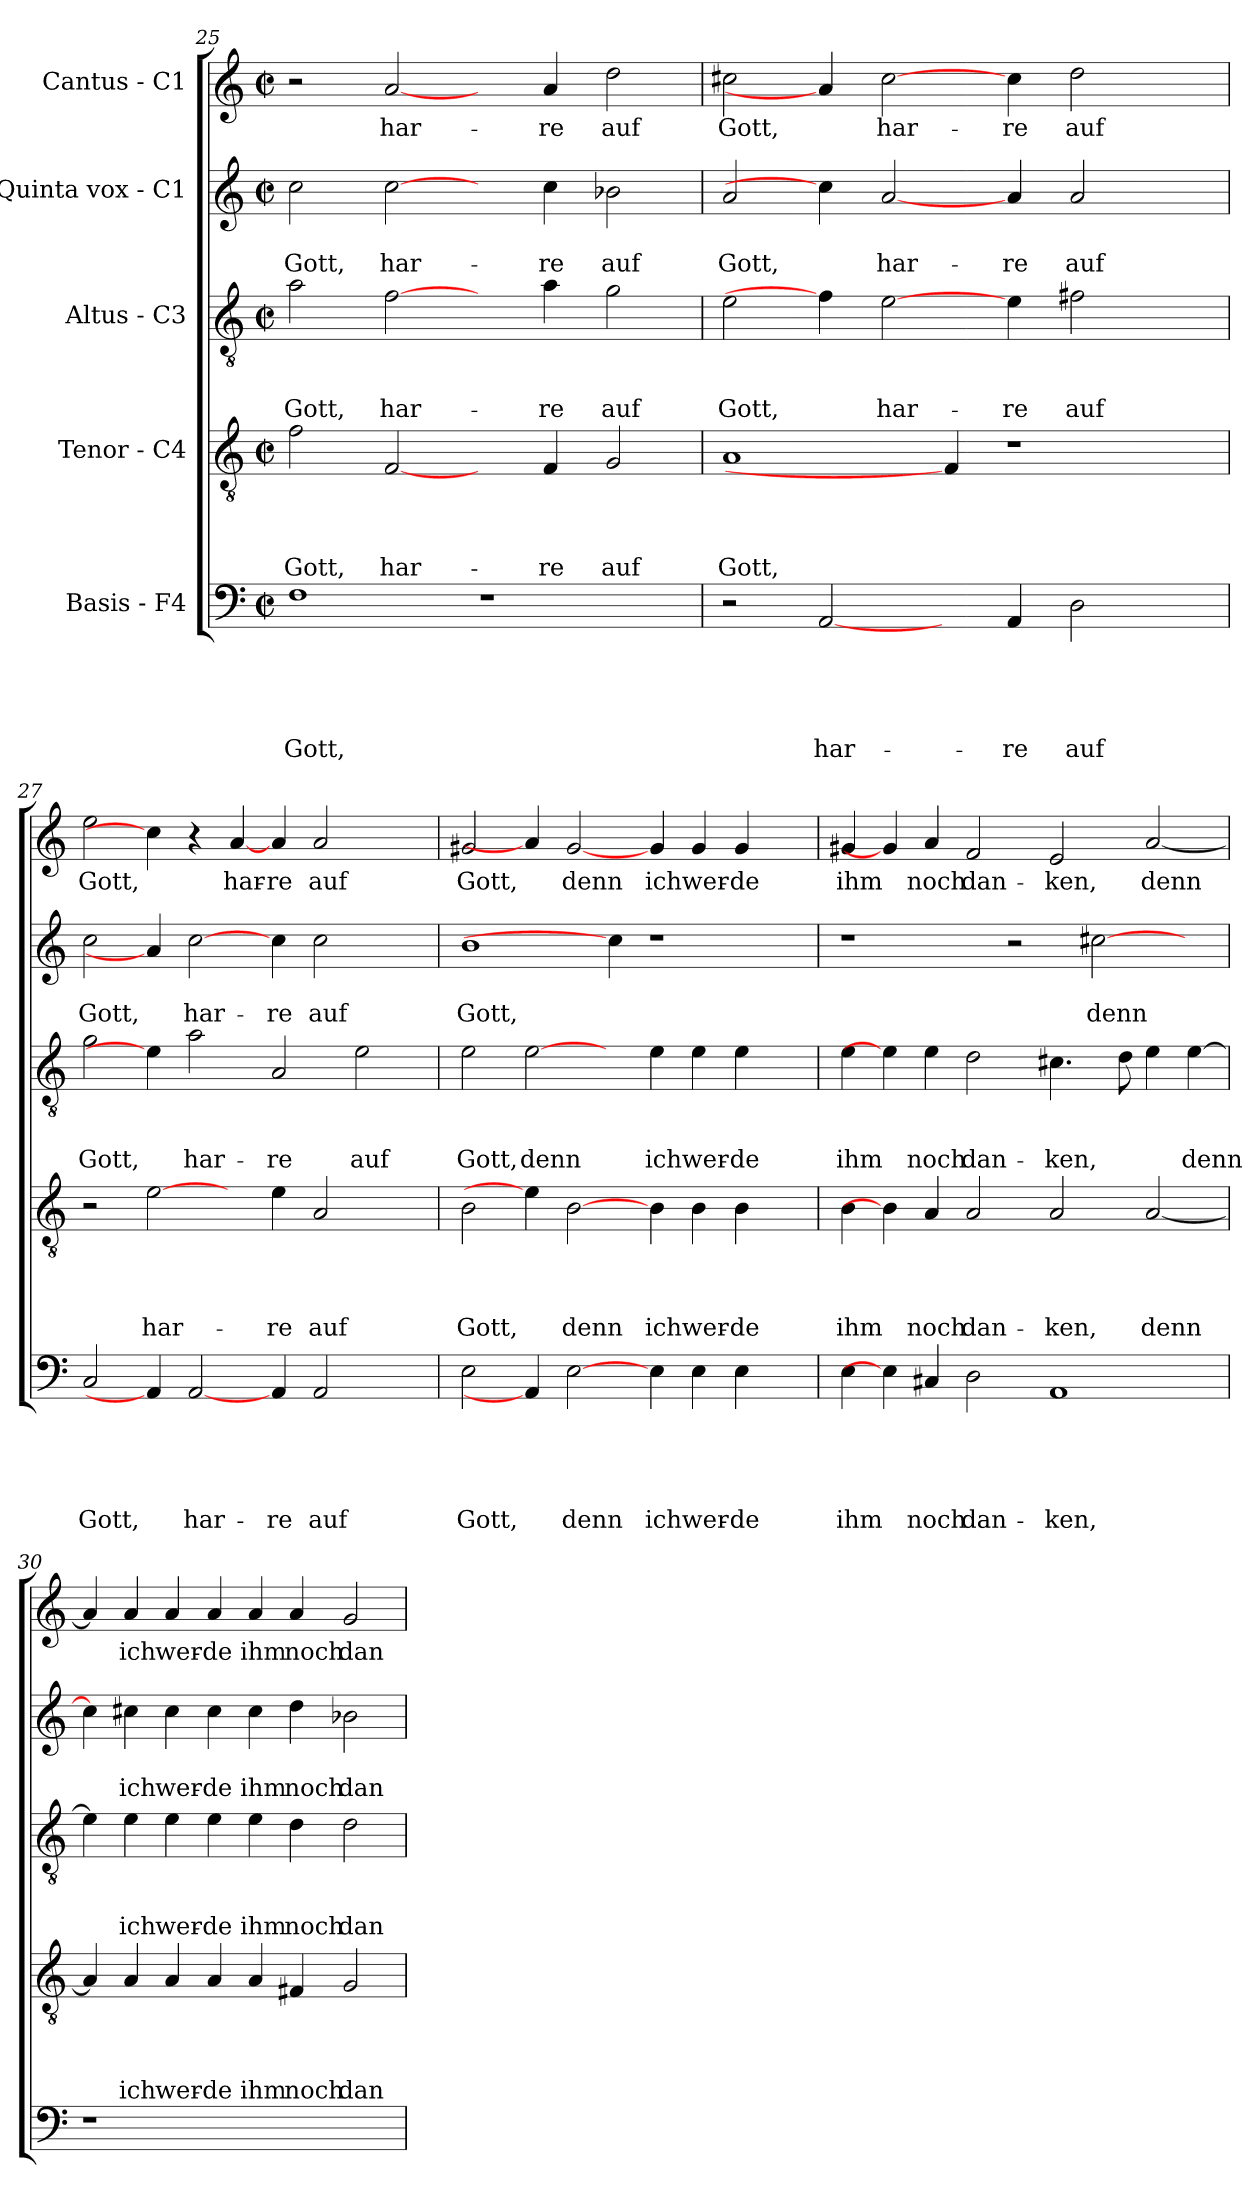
**kern	**text	**text	**text	**text	**text	**kern	**text	**text	**text	**text	**kern	**text	**text	**text	**kern	**text	**text	**kern	**text
*part5	*part5	*part5	*part5	*part5	*part5	*part4	*part4	*part4	*part4	*part4	*part3	*part3	*part3	*part3	*part2	*part2	*part2	*part1	*part1
*staff5	*staff5	*staff5	*staff5	*staff5	*staff5	*staff4	*staff4	*staff4	*staff4	*staff4	*staff3	*staff3	*staff3	*staff3	*staff2	*staff2	*staff2	*staff1	*staff1
*I"Basis - F4	*	*	*	*	*	*I"Tenor - C4	*	*	*	*	*I"Altus - C3	*	*	*	*I"Quinta vox - C1	*	*	*I"Cantus - C1	*
*clefF4	*	*	*	*	*	*clefGv2	*	*	*	*	*clefGv2	*	*	*	*clefG2	*	*	*clefG2	*
*k[]	*	*	*	*	*	*k[]	*	*	*	*	*k[]	*	*	*	*k[]	*	*	*k[]	*
*C:	*	*	*	*	*	*C:	*	*	*	*	*C:	*	*	*	*C:	*	*	*C:	*
*M2/2	*	*	*	*	*	*M2/2	*	*	*	*	*M2/2	*	*	*	*M2/2	*	*	*M2/2	*
*met(c|)	*	*	*	*	*	*met(c|)	*	*	*	*	*met(c|)	*	*	*	*met(c|)	*	*	*met(c|)	*
=25	=25	=25	=25	=25	=25	=25	=25	=25	=25	=25	=25	=25	=25	=25	=25	=25	=25	=25	=25
!	!	!	!	!	!LO:LY:b	!	!	!	!	!LO:LY:b	!	!	!	!LO:LY:b	!	!	!LO:LY:b	!	!
1F	.	.	.	.	Gott,	2f\	.	.	.	Gott,	2a\	.	.	Gott,	2cc\	.	Gott,	2r	.
!	!	!	!	!	!	!	!	!	!	!LO:LY:b	!	!	!	!LO:LY:b	!	!	!LO:LY:b	!	!LO:LY:b
.	.	.	.	.	.	[2F/	.	.	.	har-	[2f\	.	.	har-	[2cc\	.	har-	[2a/	har-
1r	.	.	.	.	.	4ryy	.	.	.	.	4ryy	.	.	.	4ryy	.	.	4ryy	.
!	!	!	!	!	!	!	!	!	!	!LO:LY:b	!	!	!	!LO:LY:b	!	!	!LO:LY:b	!	!LO:LY:b
.	.	.	.	.	.	4F/	.	.	.	-re	4a\	.	.	-re	4cc\	.	-re	4a/	-re
!	!	!	!	!	!	!	!	!	!	!LO:LY:b	!	!	!	!LO:LY:b	!	!	!LO:LY:b	!	!LO:LY:b
.	.	.	.	.	.	2G/	.	.	.	auf	2g\	.	.	auf	2b-X\	.	auf	2dd\	auf
=26	=26	=26	=26	=26	=26	=26	=26	=26	=26	=26	=26	=26	=26	=26	=26	=26	=26	=26	=26
!	!	!	!	!	!	!	!	!	!	!LO:LY:b	!	!	!	!LO:LY:b	!	!	!LO:LY:b	!	!LO:LY:b
2r	.	.	.	.	.	1A	.	.	.	Gott,	2e\	.	.	Gott,	2a/	.	Gott,	2cc#X\	Gott,
!	!	!	!	!	!LO:LY:b	!	!	!	!	!	!	!	!	!	!	!	!	!	!
[2AA/	.	.	.	.	har-	.	.	.	.	.	4f\]	.	.	.	4cc\]	.	.	4a/]	.
!	!	!	!	!	!	!	!	!	!	!	!	!	!	!LO:LY:b	!	!	!LO:LY:b	!	!LO:LY:b
.	.	.	.	.	.	.	.	.	.	.	[2e\	.	.	har-	[2a/	.	har-	[2cc#\	har-
4ryy	.	.	.	.	.	4F/]	.	.	.	.	.	.	.	.	.	.	.	.	.
!	!	!	!	!	!LO:LY:b	!	!	!	!	!	!	!	!	!LO:LY:b	!	!	!LO:LY:b	!	!LO:LY:b
4AA/	.	.	.	.	-re	1r	.	.	.	.	4e\	.	.	-re	4a/	.	-re	4cc#\	-re
!	!	!	!	!	!LO:LY:b	!	!	!	!	!	!	!	!	!LO:LY:b	!	!	!LO:LY:b	!	!LO:LY:b
2D\	.	.	.	.	auf	.	.	.	.	.	2f#X\	.	.	auf	2a/	.	auf	2dd\	auf
4ryy	.	.	.	.	.	.	.	.	.	.	4ryy	.	.	.	4ryy	.	.	4ryy	.
=27	=27	=27	=27	=27	=27	=27	=27	=27	=27	=27	=27	=27	=27	=27	=27	=27	=27	=27	=27
!	!	!	!	!	!LO:LY:b	!	!	!	!	!	!	!	!	!LO:LY:b	!	!	!LO:LY:b	!	!LO:LY:b
2C/	.	.	.	.	Gott,	2r	.	.	.	.	2g\	.	.	Gott,	2cc\	.	Gott,	2ee\	Gott,
!	!	!	!	!	!	!	!	!	!	!LO:LY:b	!	!	!	!	!	!	!	!	!
4AA/]	.	.	.	.	.	[2e\	.	.	.	har-	4e\]	.	.	.	4a/]	.	.	4cc#\]	.
!	!	!	!	!	!LO:LY:b	!	!	!	!	!	!	!	!	!LO:LY:b	!	!	!LO:LY:b	!	!
[2AA/	.	.	.	.	har-	.	.	.	.	.	2a\	.	.	har-	[2cc\	.	har-	4r	.
!	!	!	!	!	!	!	!	!	!	!	!	!	!	!	!	!	!	!	!LO:LY:b
.	.	.	.	.	.	4ryy	.	.	.	.	.	.	.	.	.	.	.	[4a/	har-
!	!	!	!	!	!LO:LY:b	!	!	!	!	!LO:LY:b	!	!	!	!LO:LY:b	!	!	!LO:LY:b	!	!LO:LY:b
4AA/	.	.	.	.	-re	4e\	.	.	.	-re	2A/	.	.	-re	4cc\	.	-re	4a/	-re
!	!	!	!	!	!LO:LY:b	!	!	!	!	!LO:LY:b	!	!	!	!	!	!	!LO:LY:b	!	!LO:LY:b
2AA/	.	.	.	.	auf	2A/	.	.	.	auf	.	.	.	.	2cc\	.	auf	2a/	auf
!	!	!	!	!	!	!	!	!	!	!	!	!	!	!LO:LY:b	!	!	!	!	!
.	.	.	.	.	.	.	.	.	.	.	2e\	.	.	auf	.	.	.	.	.
4ryy	.	.	.	.	.	4ryy	.	.	.	.	.	.	.	.	4ryy	.	.	4ryy	.
!!LO:LB:g=z
=28	=28	=28	=28	=28	=28	=28	=28	=28	=28	=28	=28	=28	=28	=28	=28	=28	=28	=28	=28
!	!	!	!	!	!LO:LY:b	!	!	!	!	!LO:LY:b	!	!	!	!LO:LY:b	!	!	!LO:LY:b	!	!LO:LY:b
2E\	.	.	.	.	Gott,	2B\	.	.	.	Gott,	2e\	.	.	Gott,	1b	.	Gott,	2g#X/	Gott,
!	!	!	!	!	!	!	!	!	!	!	!	!	!	!LO:LY:b	!	!	!	!	!
4AA/]	.	.	.	.	.	4e\]	.	.	.	.	[2e\	.	.	denn	.	.	.	4a/]	.
!	!	!	!	!	!LO:LY:b	!	!	!	!	!LO:LY:b	!	!	!	!	!	!	!	!	!LO:LY:b
[2E\	.	.	.	.	denn	[2B\	.	.	.	denn	.	.	.	.	.	.	.	[2g#/	denn
.	.	.	.	.	.	.	.	.	.	.	4ryy	.	.	.	4cc\]	.	.	.	.
!	!	!	!	!	!LO:LY:b	!	!	!	!	!LO:LY:b	!	!	!	!LO:LY:b	!	!	!	!	!LO:LY:b
4E\	.	.	.	.	ich	4B\	.	.	.	ich	4e\	.	.	ich	1r	.	.	4g#/	ich
!	!	!	!	!	!LO:LY:b	!	!	!	!	!LO:LY:b	!	!	!	!LO:LY:b	!	!	!	!	!LO:LY:b
4E\	.	.	.	.	wer-	4B\	.	.	.	wer-	4e\	.	.	wer-	.	.	.	4g#/	wer-
!	!	!	!	!	!LO:LY:b	!	!	!	!	!LO:LY:b	!	!	!	!LO:LY:b	!	!	!	!	!LO:LY:b
4E\	.	.	.	.	-de	4B\	.	.	.	-de	4e\	.	.	-de	.	.	.	4g#/	-de
4ryy	.	.	.	.	.	4ryy	.	.	.	.	4ryy	.	.	.	.	.	.	4ryy	.
=29	=29	=29	=29	=29	=29	=29	=29	=29	=29	=29	=29	=29	=29	=29	=29	=29	=29	=29	=29
!	!	!	!	!	!LO:LY:b	!	!	!	!	!LO:LY:b	!	!	!	!LO:LY:b	!	!	!	!	!LO:LY:b
4E\	.	.	.	.	ihm	4B\	.	.	.	ihm	4e\	.	.	ihm	1r	.	.	4g#X/	ihm
4E\]	.	.	.	.	.	4B\]	.	.	.	.	4e\]	.	.	.	.	.	.	4g#/]	.
!	!	!	!	!	!LO:LY:b	!	!	!	!	!LO:LY:b	!	!	!	!LO:LY:b	!	!	!	!	!LO:LY:b
4C#X/	.	.	.	.	noch	4A/	.	.	.	noch	4e\	.	.	noch	.	.	.	4a/	noch
!	!	!	!	!	!LO:LY:b	!	!	!	!	!LO:LY:b	!	!	!	!LO:LY:b	!	!	!	!	!LO:LY:b
2D\	.	.	.	.	dan-	2A/	.	.	.	dan-	2d\	.	.	dan-	.	.	.	2f/	dan-
.	.	.	.	.	.	.	.	.	.	.	.	.	.	.	2r	.	.	.	.
!	!	!	!	!	!LO:LY:b	!	!	!	!	!LO:LY:b	!	!	!	!LO:LY:b	!	!	!	!	!LO:LY:b
1AA	.	.	.	.	-ken,	2A/	.	.	.	-ken,	4.c#X\	.	.	-ken,	.	.	.	2e/	-ken,
!	!	!	!	!	!	!	!	!	!	!	!	!	!	!	!	!	!LO:LY:b	!	!
.	.	.	.	.	.	.	.	.	.	.	.	.	.	.	[2cc#X\	.	denn	.	.
.	.	.	.	.	.	.	.	.	.	.	8d\	.	.	.	.	.	.	.	.
!	!	!	!	!	!	!	!	!	!	!LO:LY:b	!	!	!	!	!	!	!	!	!LO:LY:b
.	.	.	.	.	.	[2A/	.	.	.	denn	4e\	.	.	.	.	.	.	[2a/	denn
!	!	!	!	!	!	!	!	!	!	!	!	!	!	!LO:LY:b	!	!	!	!	!
.	.	.	.	.	.	.	.	.	.	.	[4e\	.	.	denn	4ryy	.	.	.	.
=30	=30	=30	=30	=30	=30	=30	=30	=30	=30	=30	=30	=30	=30	=30	=30	=30	=30	=30	=30
1r	.	.	.	.	.	4A/]	.	.	.	.	4e\]	.	.	.	4cc#\]	.	.	4a/]	.
!	!	!	!	!	!	!	!	!	!	!LO:LY:b	!	!	!	!LO:LY:b	!	!	!LO:LY:b	!	!LO:LY:b
.	.	.	.	.	.	4A/	.	.	.	ich	4e\	.	.	ich	4cc#X\	.	ich	4a/	ich
!	!	!	!	!	!	!	!	!	!	!LO:LY:b	!	!	!	!LO:LY:b	!	!	!LO:LY:b	!	!LO:LY:b
.	.	.	.	.	.	4A/	.	.	.	wer-	4e\	.	.	wer-	4cc#\	.	wer-	4a/	wer-
!	!	!	!	!	!	!	!	!	!	!LO:LY:b	!	!	!	!LO:LY:b	!	!	!LO:LY:b	!	!LO:LY:b
.	.	.	.	.	.	4A/	.	.	.	-de	4e\	.	.	-de	4cc#\	.	-de	4a/	-de
!	!	!	!	!	!	!	!	!	!	!LO:LY:b	!	!	!	!LO:LY:b	!	!	!LO:LY:b	!	!LO:LY:b
1ryy	.	.	.	.	.	4A/	.	.	.	ihm	4e\	.	.	ihm	4cc#\	.	ihm	4a/	ihm
!	!	!	!	!	!	!	!	!	!	!LO:LY:b	!	!	!	!LO:LY:b	!	!	!LO:LY:b	!	!LO:LY:b
.	.	.	.	.	.	4F#X/	.	.	.	noch	4d\	.	.	noch	4dd\	.	noch	4a/	noch
!	!	!	!	!	!	!	!	!	!	!LO:LY:b	!	!	!	!LO:LY:b	!	!	!LO:LY:b	!	!LO:LY:b
.	.	.	.	.	.	2G/	.	.	.	dan-	2d\	.	.	dan-	2b-X\	.	dan-	2g/	dan-
=	=	=	=	=	=	=	=	=	=	=	=	=	=	=	=	=	=	=	=
*-	*-	*-	*-	*-	*-	*-	*-	*-	*-	*-	*-	*-	*-	*-	*-	*-	*-	*-	*-
